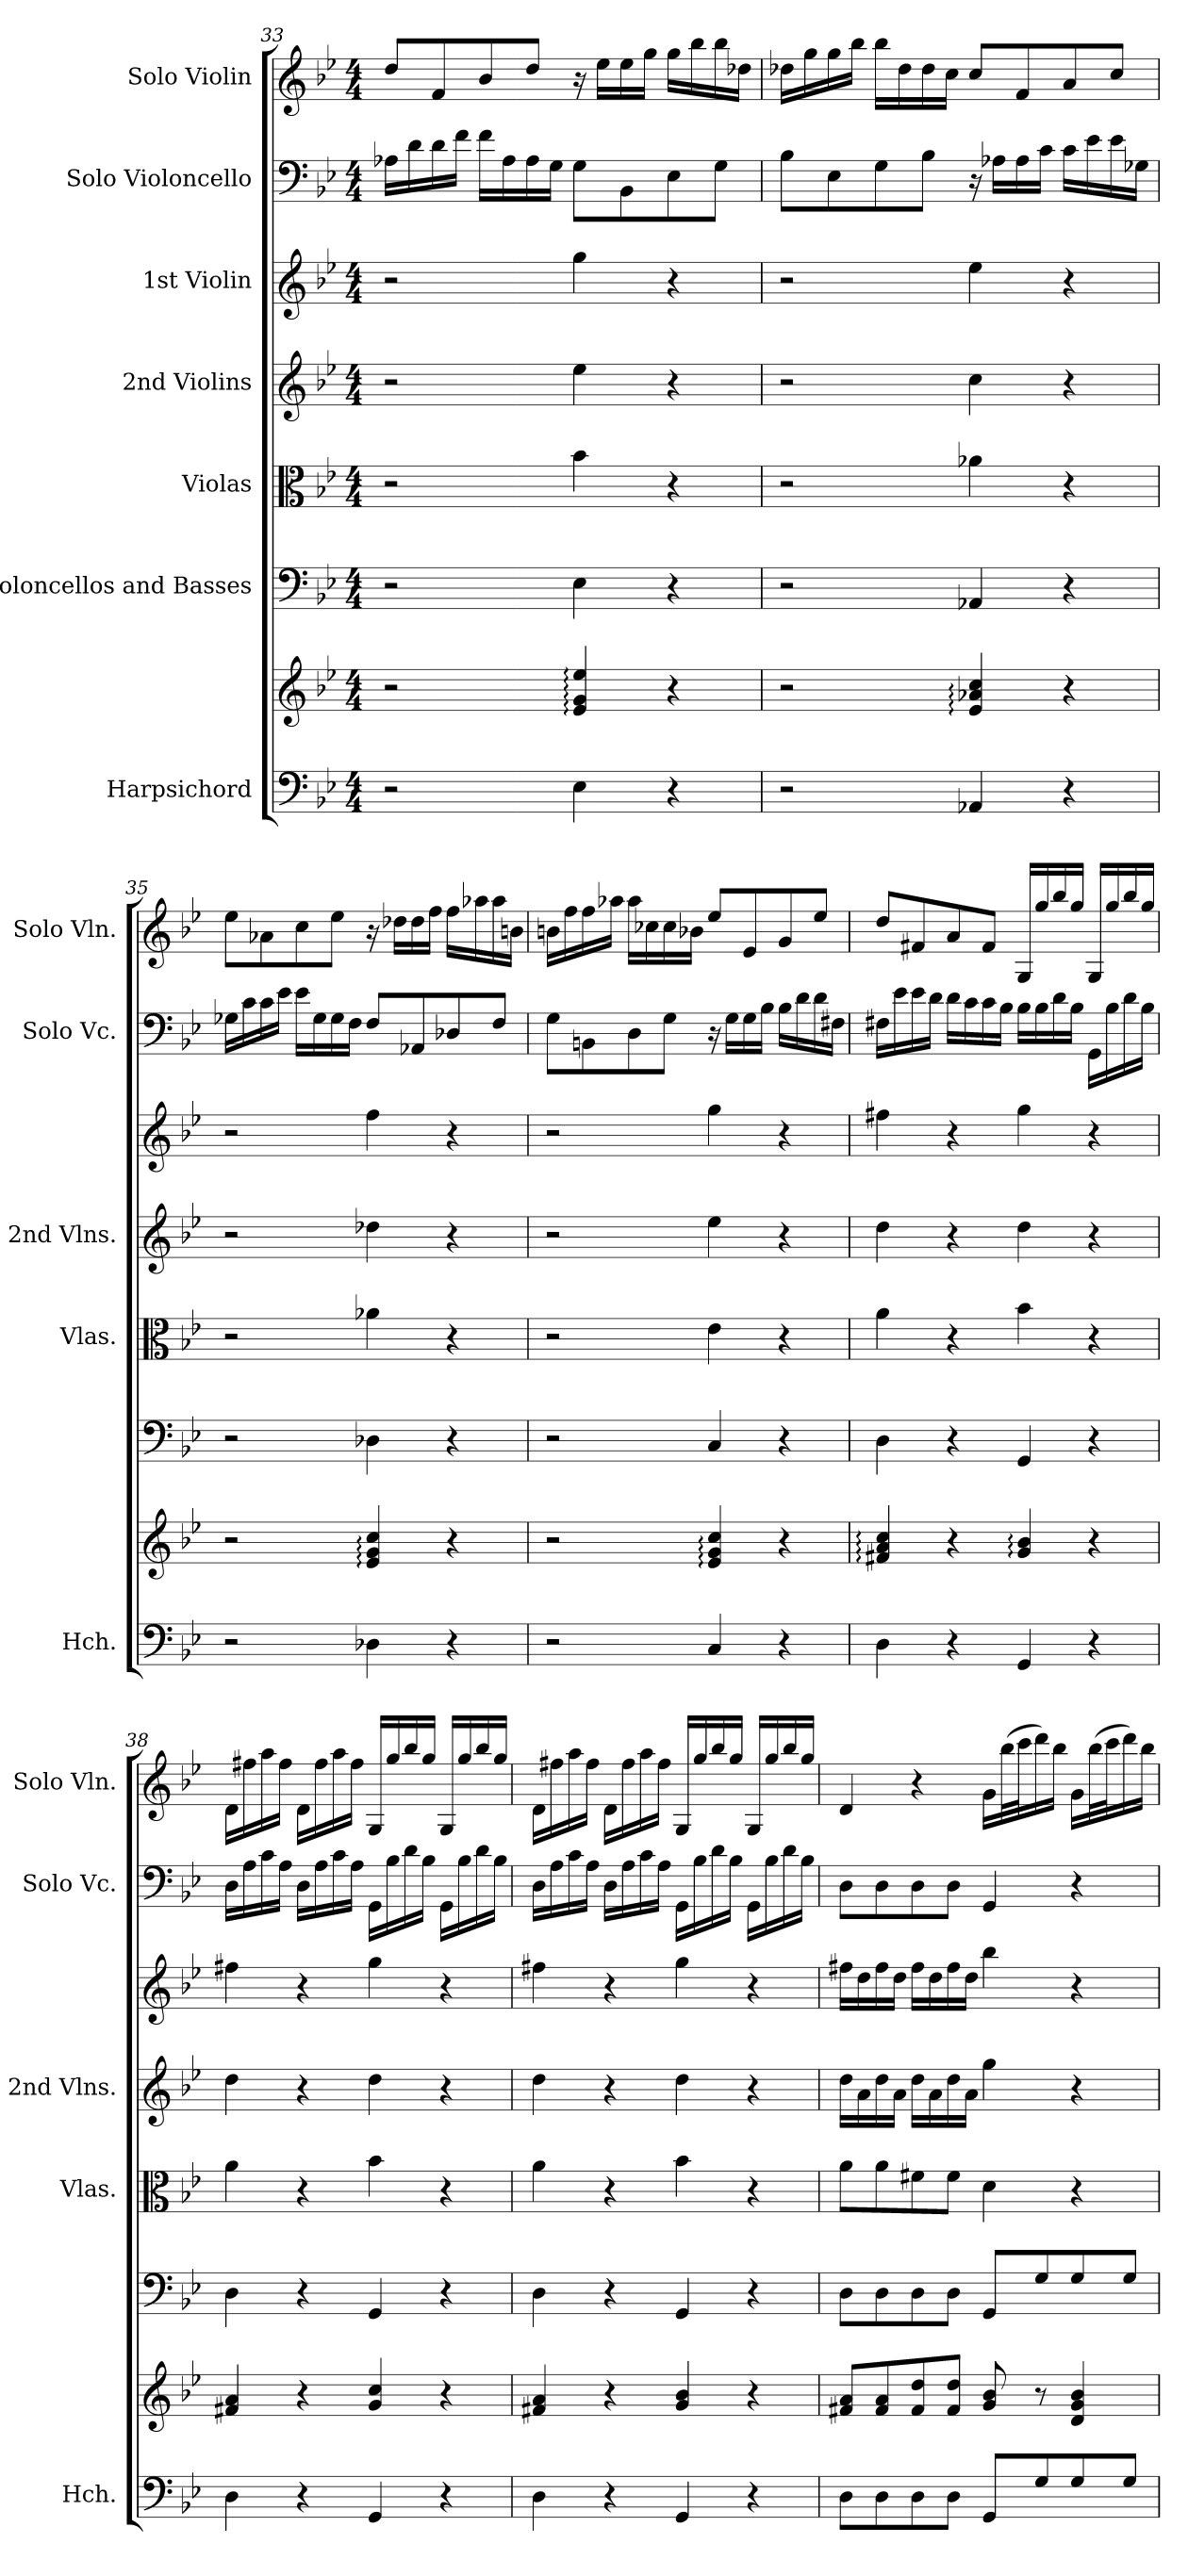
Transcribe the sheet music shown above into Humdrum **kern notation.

**kern	**kern	**kern	**kern	**kern	**kern	**kern	**kern
*part7	*part7	*part6	*part5	*part4	*part3	*part2	*part1
*staff8	*staff7	*staff6	*staff5	*staff4	*staff3	*staff2	*staff1
*I"Harpsichord	*	*I"Violoncellos and Basses	*I"Violas	*I"2nd Violins	*I"1st Violin	*I"Solo Violoncello	*I"Solo Violin
*I'Hch.	*	*	*I'Vlas.	*I'2nd Vlns.	*	*I'Solo Vc.	*I'Solo Vln.
!!LO:PB:g=z
*clefF4	*clefG2	*clefF4	*clefC3	*clefG2	*clefG2	*clefF4	*clefG2
*k[b-e-]	*k[b-e-]	*k[b-e-]	*k[b-e-]	*k[b-e-]	*k[b-e-]	*k[b-e-]	*k[b-e-]
*M4/4	*M4/4	*M4/4	*M4/4	*M4/4	*M4/4	*M4/4	*M4/4
=33	=33	=33	=33	=33	=33	=33	=33
2r	2r	2r	2r	2r	2r	16A-X\LL	8dd/L
.	.	.	.	.	.	16d\	.
.	.	.	.	.	.	16d\	8f/
.	.	.	.	.	.	16f\JJ	.
.	.	.	.	.	.	16f\LL	8b-/
.	.	.	.	.	.	16A-\	.
.	.	.	.	.	.	16A-\	8dd/J
.	.	.	.	.	.	16G\JJ	.
4E-\	4e-/: 4g/: 4ee-/:	4E-\	4b-\	4ee-\	4gg\	8G\L	16r
.	.	.	.	.	.	.	16ee-\LL
.	.	.	.	.	.	8BB-\	16ee-\
.	.	.	.	.	.	.	16gg\JJ
4r	4r	4r	4r	4r	4r	8E-\	16gg\LL
.	.	.	.	.	.	.	16bb-\
.	.	.	.	.	.	8G\J	16bb-\
.	.	.	.	.	.	.	16dd-X\JJ
=34	=34	=34	=34	=34	=34	=34	=34
2r	2r	2r	2r	2r	2r	8B-\L	16dd-X\LL
.	.	.	.	.	.	.	16gg\
.	.	.	.	.	.	8E-\	16gg\
.	.	.	.	.	.	.	16bb-\JJ
.	.	.	.	.	.	8G\	16bb-\LL
.	.	.	.	.	.	.	16dd-\
.	.	.	.	.	.	8B-\J	16dd-\
.	.	.	.	.	.	.	16cc\JJ
4AA-X/	4e-/: 4a-X/: 4cc/:	4AA-X/	4a-X\	4cc\	4ee-\	16r	8cc/L
.	.	.	.	.	.	16A-X\LL	.
.	.	.	.	.	.	16A-\	8f/
.	.	.	.	.	.	16c\JJ	.
4r	4r	4r	4r	4r	4r	16c\LL	8a/
.	.	.	.	.	.	16e-\	.
.	.	.	.	.	.	16e-\	8cc/J
.	.	.	.	.	.	16G-X\JJ	.
!!LO:LB:g=z
=35	=35	=35	=35	=35	=35	=35	=35
2r	2r	2r	2r	2r	2r	16G-X\LL	8ee-\L
.	.	.	.	.	.	16c\	.
.	.	.	.	.	.	16c\	8a-X\
.	.	.	.	.	.	16e-\JJ	.
.	.	.	.	.	.	16e-\LL	8cc\
.	.	.	.	.	.	16G-\	.
.	.	.	.	.	.	16G-\	8ee-\J
.	.	.	.	.	.	16F\JJ	.
4D-X\	4e-/: 4g/: 4cc/:	4D-X\	4a-X\	4dd-X\	4ff\	8F/L	16r
.	.	.	.	.	.	.	16dd-X\LL
.	.	.	.	.	.	8AA-X/	16dd-\
.	.	.	.	.	.	.	16ff\JJ
4r	4r	4r	4r	4r	4r	8D-X/	16ff\LL
.	.	.	.	.	.	.	16aa-X\
.	.	.	.	.	.	8F/J	16aa-\
.	.	.	.	.	.	.	16bn\JJ
=36	=36	=36	=36	=36	=36	=36	=36
2r	2r	2r	2r	2r	2r	8G\L	16bn\LL
.	.	.	.	.	.	.	16ff\
.	.	.	.	.	.	8BBn\	16ff\
.	.	.	.	.	.	.	16aa-X\JJ
.	.	.	.	.	.	8D\	16aa-\LL
.	.	.	.	.	.	.	16cc-X\
.	.	.	.	.	.	8G\J	16cc-\
.	.	.	.	.	.	.	16b-X\JJ
4C/	4e-/: 4g/: 4cc/:	4C/	4e-\	4ee-\	4gg\	16r	8ee-/L
.	.	.	.	.	.	16G\LL	.
.	.	.	.	.	.	16G\	8e-/
.	.	.	.	.	.	16B-\JJ	.
4r	4r	4r	4r	4r	4r	16B-\LL	8g/
.	.	.	.	.	.	16d\	.
.	.	.	.	.	.	16d\	8ee-/J
.	.	.	.	.	.	16F#X\JJ	.
!!LO:PB:g=z
=37	=37	=37	=37	=37	=37	=37	=37
4D\	4f#X/: 4a/: 4cc/:	4D\	4a\	4dd\	4ff#X\	16F#X\LL	8dd/L
.	.	.	.	.	.	16e-\	.
.	.	.	.	.	.	16e-\	8f#X/
.	.	.	.	.	.	16d\JJ	.
4r	4r	4r	4r	4r	4r	16d\LL	8a/
.	.	.	.	.	.	16c\	.
.	.	.	.	.	.	16c\	8f#/J
.	.	.	.	.	.	16B-\JJ	.
4GG/	4g/: 4b-/:	4GG/	4b-\	4dd\	4gg\	16B-\LL	16G/LL
.	.	.	.	.	.	16B-\	16gg/
.	.	.	.	.	.	16d\	16bb-/
.	.	.	.	.	.	16B-\JJ	16gg/JJ
4r	4r	4r	4r	4r	4r	16GG\LL	16G/LL
.	.	.	.	.	.	16B-\	16gg/
.	.	.	.	.	.	16d\	16bb-/
.	.	.	.	.	.	16B-\JJ	16gg/JJ
=38	=38	=38	=38	=38	=38	=38	=38
4D\	4f#X/ 4a/	4D\	4a\	4dd\	4ff#X\	16D\LL	16d\LL
.	.	.	.	.	.	16A\	16ff#X\
.	.	.	.	.	.	16c\	16aa\
.	.	.	.	.	.	16A\JJ	16ff#\JJ
4r	4r	4r	4r	4r	4r	16D\LL	16d\LL
.	.	.	.	.	.	16A\	16ff#\
.	.	.	.	.	.	16c\	16aa\
.	.	.	.	.	.	16A\JJ	16ff#\JJ
4GG/	4g/ 4cc/	4GG/	4b-\	4dd\	4gg\	16GG\LL	16G/LL
.	.	.	.	.	.	16B-\	16gg/
.	.	.	.	.	.	16d\	16bb-/
.	.	.	.	.	.	16B-\JJ	16gg/JJ
4r	4r	4r	4r	4r	4r	16GG\LL	16G/LL
.	.	.	.	.	.	16B-\	16gg/
.	.	.	.	.	.	16d\	16bb-/
.	.	.	.	.	.	16B-\JJ	16gg/JJ
=39	=39	=39	=39	=39	=39	=39	=39
4D\	4f#X/ 4a/	4D\	4a\	4dd\	4ff#X\	16D\LL	16d\LL
.	.	.	.	.	.	16A\	16ff#X\
.	.	.	.	.	.	16c\	16aa\
.	.	.	.	.	.	16A\JJ	16ff#\JJ
4r	4r	4r	4r	4r	4r	16D\LL	16d\LL
.	.	.	.	.	.	16A\	16ff#\
.	.	.	.	.	.	16c\	16aa\
.	.	.	.	.	.	16A\JJ	16ff#\JJ
4GG/	4g/ 4b-/	4GG/	4b-\	4dd\	4gg\	16GG\LL	16G/LL
.	.	.	.	.	.	16B-\	16gg/
.	.	.	.	.	.	16d\	16bb-/
.	.	.	.	.	.	16B-\JJ	16gg/JJ
4r	4r	4r	4r	4r	4r	16GG\LL	16G/LL
.	.	.	.	.	.	16B-\	16gg/
.	.	.	.	.	.	16d\	16bb-/
.	.	.	.	.	.	16B-\JJ	16gg/JJ
!!LO:LB:g=z
=40	=40	=40	=40	=40	=40	=40	=40
8D\L	8f#X/ 8a/L	8D\L	8a\L	16dd\LL	16ff#X\LL	8D\L	4d/
.	.	.	.	16a\	16dd\	.	.
8D\	8f#/ 8a/	8D\	8a\	16dd\	16ff#\	8D\	.
.	.	.	.	16a\JJ	16dd\JJ	.	.
8D\	8f#/ 8dd/	8D\	8f#X\	16dd\LL	16ff#\LL	8D\	4r
.	.	.	.	16a\	16dd\	.	.
8D\J	8f#/ 8dd/J	8D\J	8f#\J	16dd\	16ff#\	8D\J	.
.	.	.	.	16a\JJ	16dd\JJ	.	.
8GG/L	8g/ 8b-/	8GG/L	4d\	4gg\	4bb-\	4GG/	16g\LL
.	.	.	.	.	.	.	(>32bb-\L
.	.	.	.	.	.	.	32ccc\J
8G/	8r	8G/	.	.	.	.	16ddd\)
.	.	.	.	.	.	.	16bb-\JJ
8G/	4d/ 4g/ 4b-/	8G/	4r	4r	4r	4r	16g\LL
.	.	.	.	.	.	.	(>32bb-\L
.	.	.	.	.	.	.	32ccc\J
8G/J	.	8G/J	.	.	.	.	16ddd\)
.	.	.	.	.	.	.	16bb-\JJ
=	=	=	=	=	=	=	=
*-	*-	*-	*-	*-	*-	*-	*-
